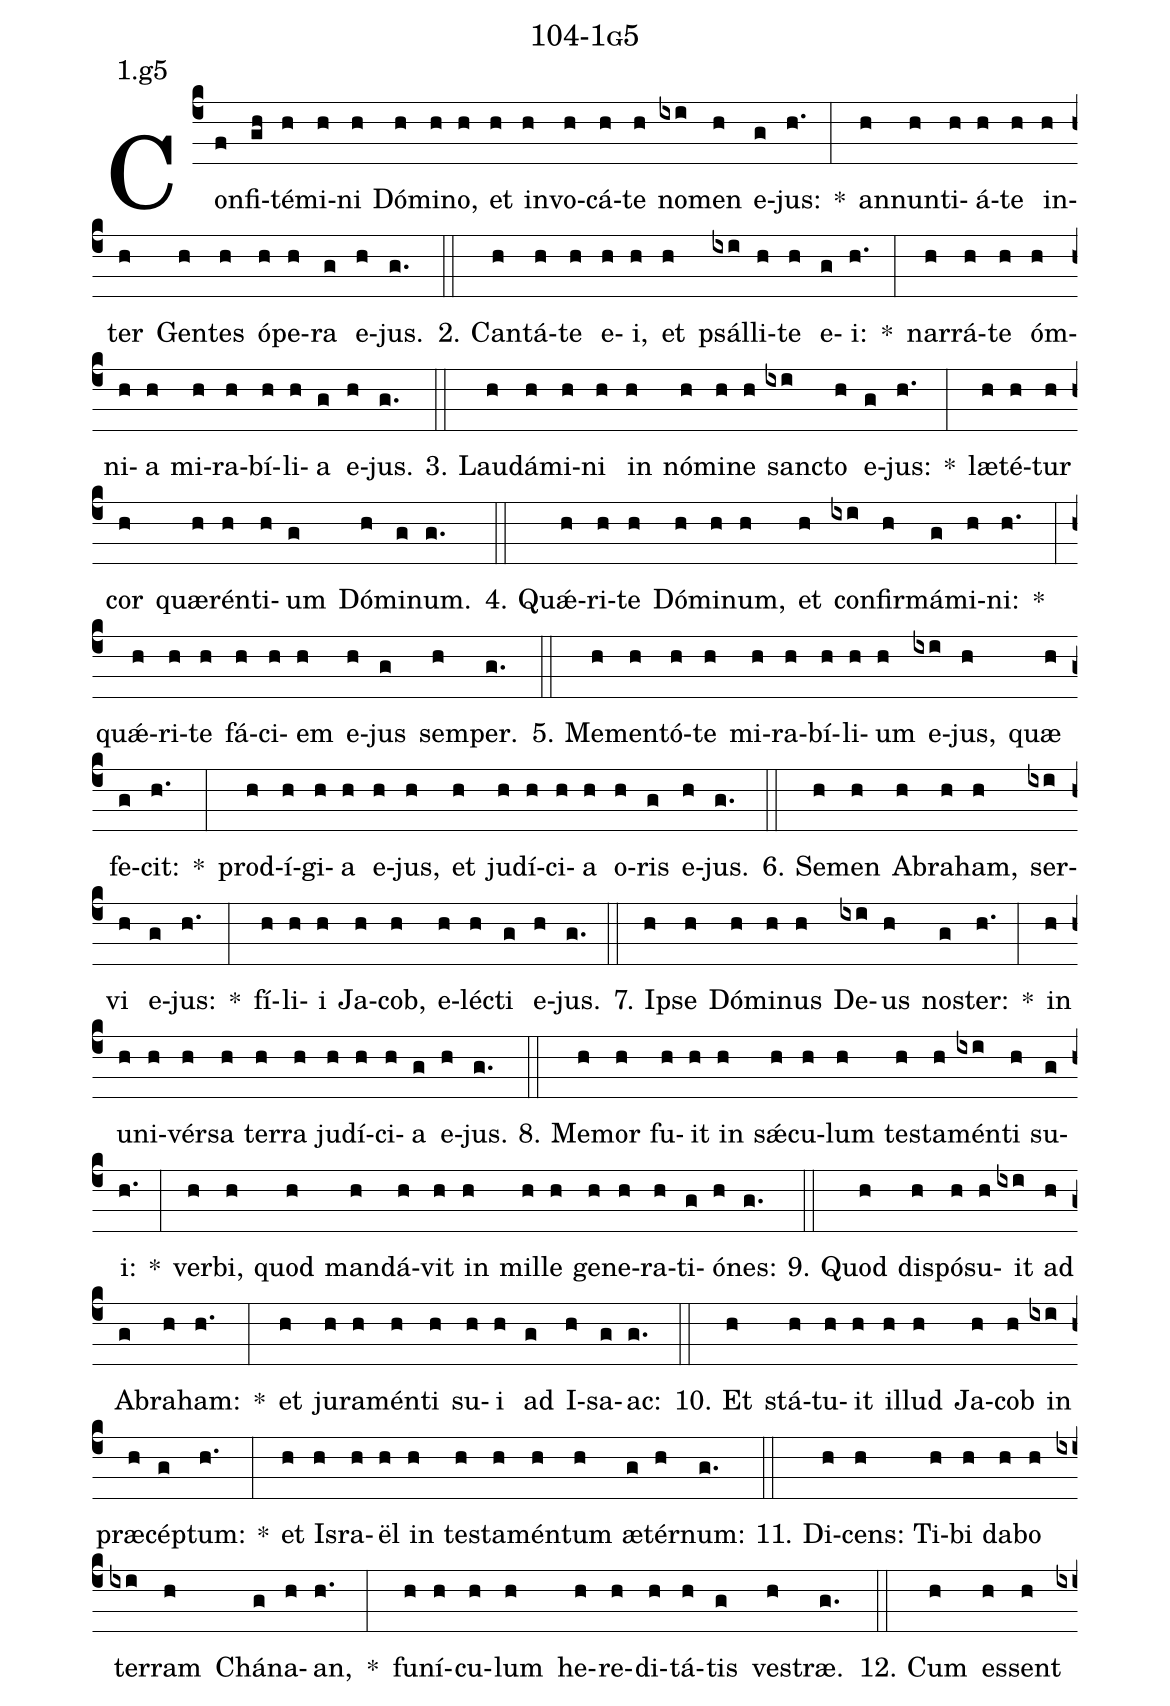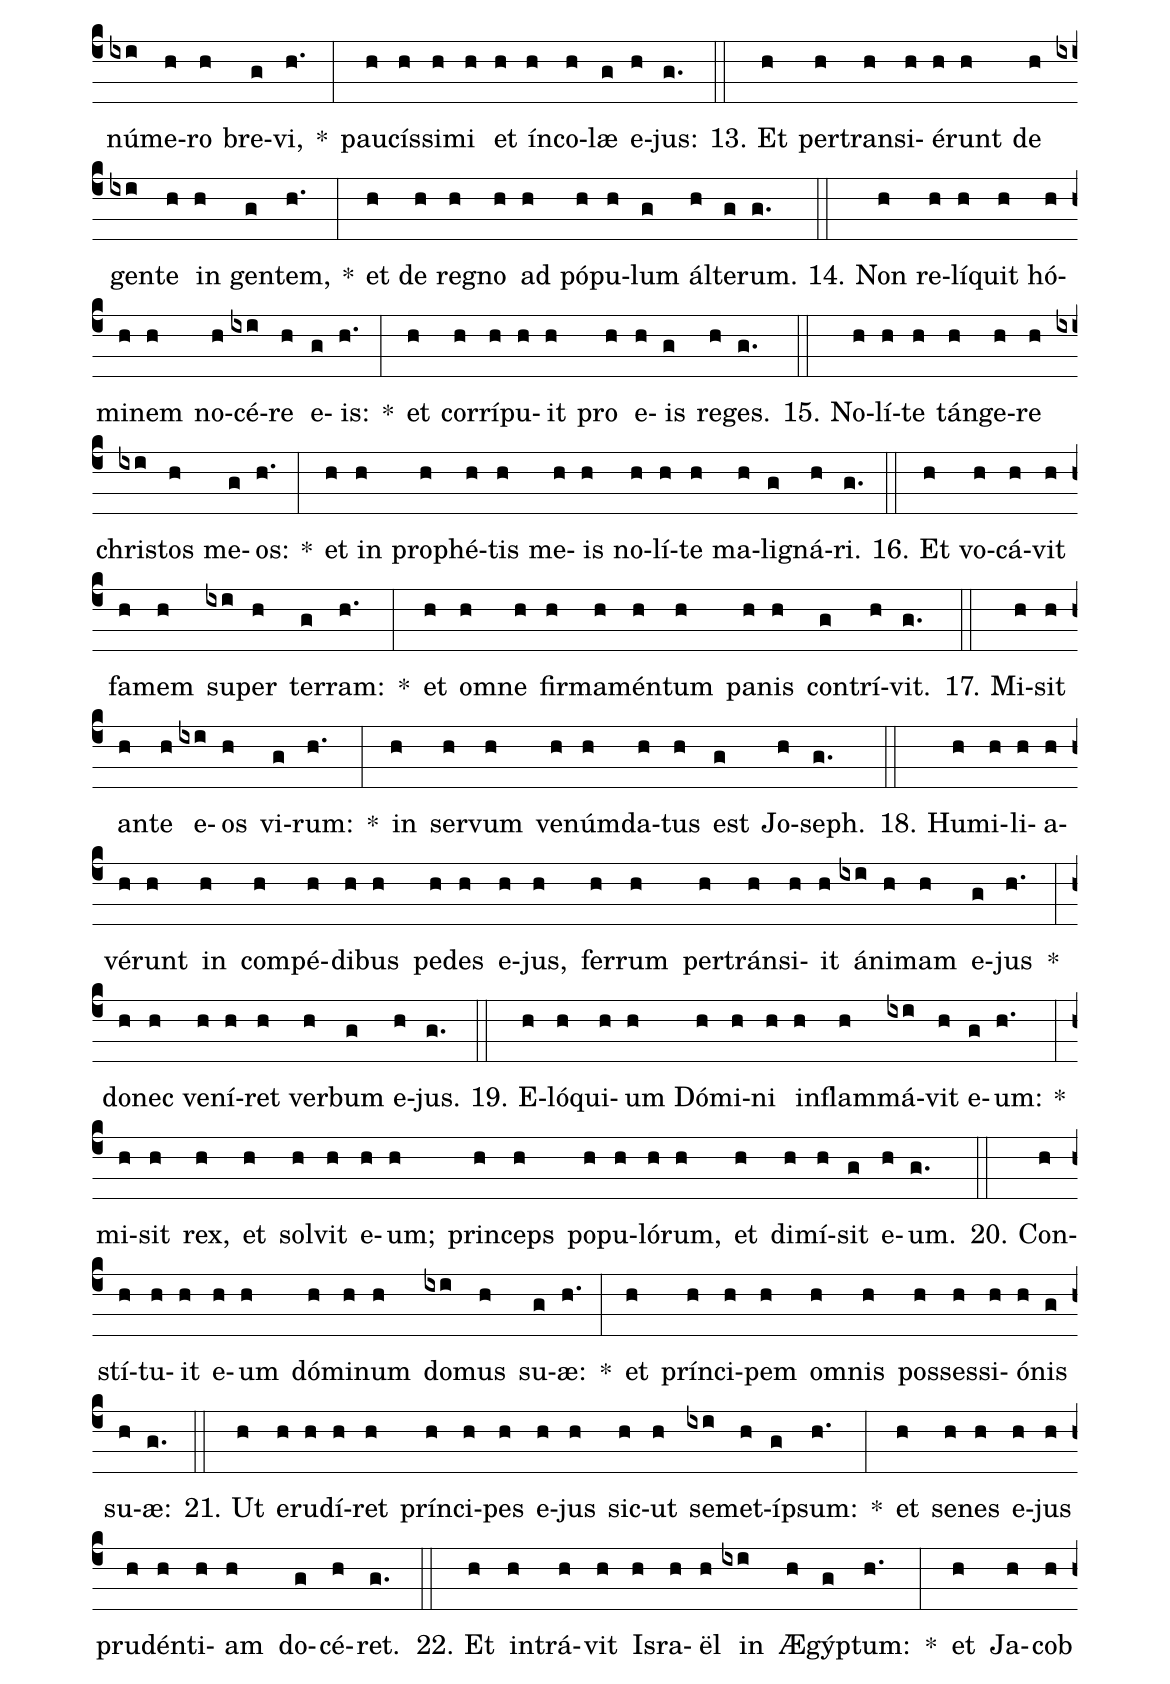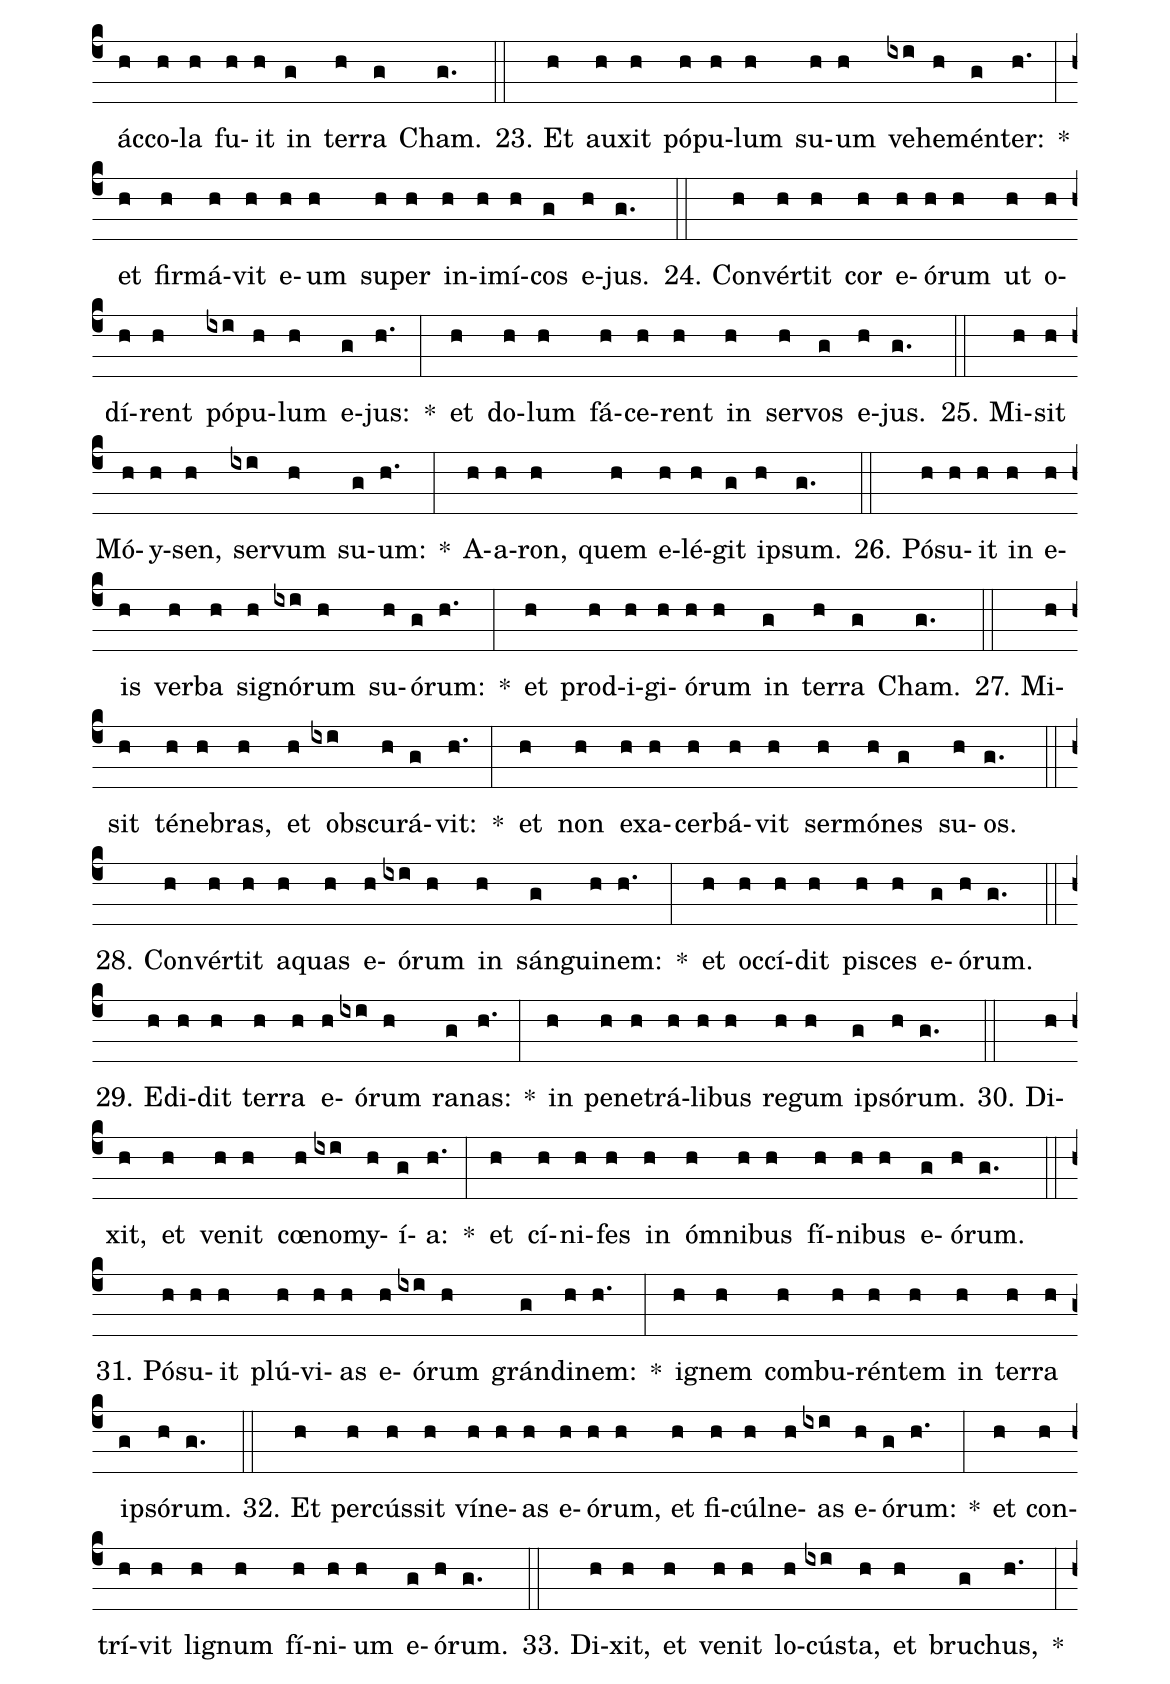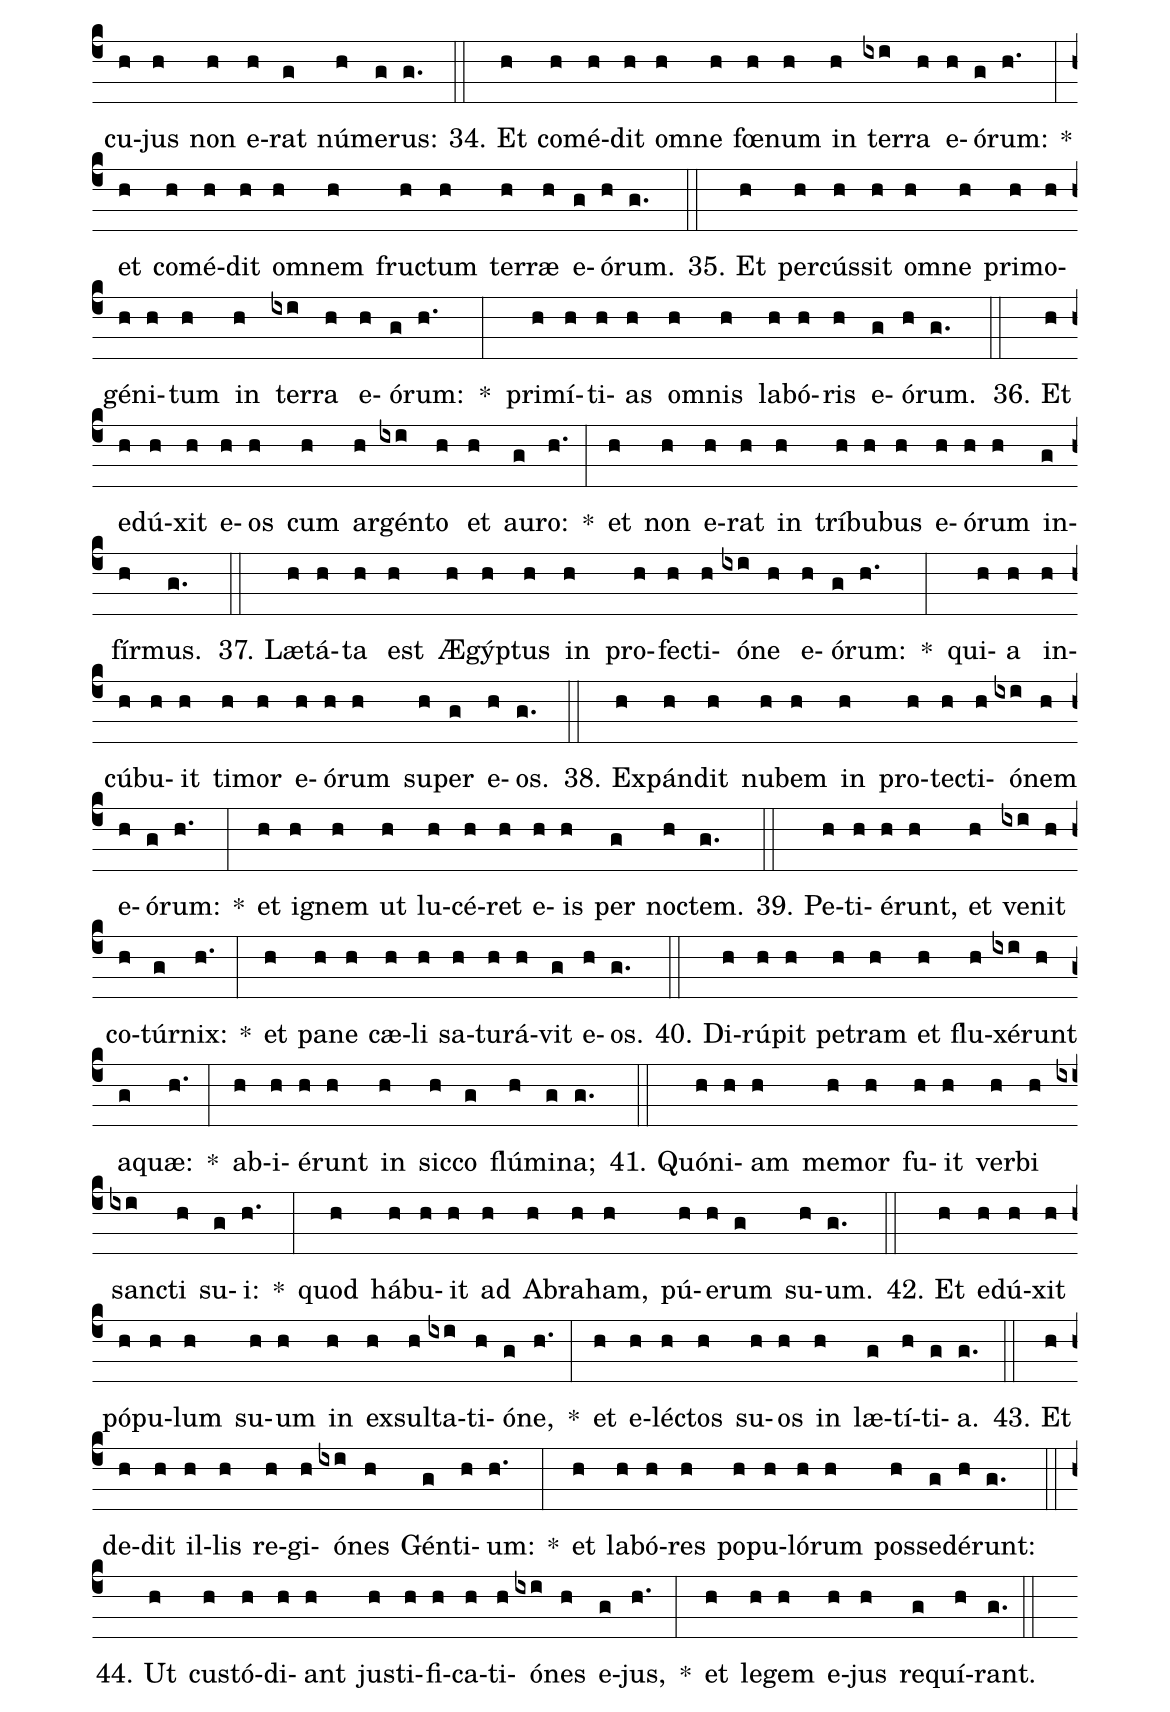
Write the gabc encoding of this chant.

name: 104-1g5;
annotation: 1.g5;
%%
(c4)Con(f)fi(gh)té(h)mi(h)ni(h) Dó(h)mi(h)no,(h) et(h) in(h)vo(h)cá(h)te(h) no(ixi)men(h) e(g)jus:(h.) *(:) an(h)nun(h)ti(h)á(h)te(h) in(h)ter(h) Gen(h)tes(h) ó(h)pe(h)ra(g) e(h)jus.(g.) (::)
2. Can(h)tá(h)te(h) e(h)i,(h) et(h) psál(ixi)li(h)te(h) e(g)i:(h.) *(:) nar(h)rá(h)te(h) óm(h)ni(h)a(h) mi(h)ra(h)bí(h)li(h)a(g) e(h)jus.(g.) (::)
3. Lau(h)dá(h)mi(h)ni(h) in(h) nó(h)mi(h)ne(h) sanc(ixi)to(h) e(g)jus:(h.) *(:) læ(h)té(h)tur(h) cor(h) quæ(h)rén(h)ti(h)um(g) Dó(h)mi(g)num.(g.) (::)
4. Quǽ(h)ri(h)te(h) Dó(h)mi(h)num,(h) et(h) con(ixi)fir(h)má(g)mi(h)ni:(h.) *(:) quǽ(h)ri(h)te(h) fá(h)ci(h)em(h) e(h)jus(g) sem(h)per.(g.) (::)
5. Me(h)men(h)tó(h)te(h) mi(h)ra(h)bí(h)li(h)um(h) e(ixi)jus,(h) quæ(h) fe(g)cit:(h.) *(:) prod(h)í(h)gi(h)a(h) e(h)jus,(h) et(h) ju(h)dí(h)ci(h)a(h) o(h)ris(g) e(h)jus.(g.) (::)
6. Se(h)men(h) A(h)bra(h)ham,(h) ser(ixi)vi(h) e(g)jus:(h.) *(:) fí(h)li(h)i(h) Ja(h)cob,(h) e(h)léc(h)ti(g) e(h)jus.(g.) (::)
7. Ip(h)se(h) Dó(h)mi(h)nus(h) De(ixi)us(h) nos(g)ter:(h.) *(:) in(h) u(h)ni(h)vér(h)sa(h) ter(h)ra(h) ju(h)dí(h)ci(h)a(g) e(h)jus.(g.) (::)
8. Me(h)mor(h) fu(h)it(h) in(h) sǽ(h)cu(h)lum(h) tes(h)ta(h)mén(ixi)ti(h) su(g)i:(h.) *(:) ver(h)bi,(h) quod(h) man(h)dá(h)vit(h) in(h) mil(h)le(h) ge(h)ne(h)ra(h)ti(g)ó(h)nes:(g.) (::)
9. Quod(h) dis(h)pó(h)su(h)it(ixi) ad(h) A(g)bra(h)ham:(h.) *(:) et(h) ju(h)ra(h)mén(h)ti(h) su(h)i(h) ad(g) I(h)sa(g)ac:(g.) (::)
10. Et(h) stá(h)tu(h)it(h) il(h)lud(h) Ja(h)cob(h) in(ixi) præ(h)cép(g)tum:(h.) *(:) et(h) Is(h)ra(h)ël(h) in(h) tes(h)ta(h)mén(h)tum(h) æ(g)tér(h)num:(g.) (::)
11. Di(h)cens:(h) Ti(h)bi(h) da(h)bo(h) ter(ixi)ram(h) Chá(g)na(h)an,(h.) *(:) fu(h)ní(h)cu(h)lum(h) he(h)re(h)di(h)tá(h)tis(g) ves(h)træ.(g.) (::)
12. Cum(h) es(h)sent(h) nú(ixi)me(h)ro(h) bre(g)vi,(h.) *(:) pau(h)cís(h)si(h)mi(h) et(h) ín(h)co(h)læ(g) e(h)jus:(g.) (::)
13. Et(h) per(h)trans(h)i(h)é(h)runt(h) de(h) gen(ixi)te(h) in(h) gen(g)tem,(h.) *(:) et(h) de(h) re(h)gno(h) ad(h) pó(h)pu(h)lum(g) ál(h)te(g)rum.(g.) (::)
14. Non(h) re(h)lí(h)quit(h) hó(h)mi(h)nem(h) no(h)cé(ixi)re(h) e(g)is:(h.) *(:) et(h) cor(h)rí(h)pu(h)it(h) pro(h) e(h)is(g) re(h)ges.(g.) (::)
15. No(h)lí(h)te(h) tán(h)ge(h)re(h) chris(ixi)tos(h) me(g)os:(h.) *(:) et(h) in(h) pro(h)phé(h)tis(h) me(h)is(h) no(h)lí(h)te(h) ma(h)li(g)gná(h)ri.(g.) (::)
16. Et(h) vo(h)cá(h)vit(h) fa(h)mem(h) su(ixi)per(h) ter(g)ram:(h.) *(:) et(h) om(h)ne(h) fir(h)ma(h)mén(h)tum(h) pa(h)nis(h) con(g)trí(h)vit.(g.) (::)
17. Mi(h)sit(h) an(h)te(h) e(ixi)os(h) vi(g)rum:(h.) *(:) in(h) ser(h)vum(h) ve(h)núm(h)da(h)tus(h) est(g) Jo(h)seph.(g.) (::)
18. Hu(h)mi(h)li(h)a(h)vé(h)runt(h) in(h) com(h)pé(h)di(h)bus(h) pe(h)des(h) e(h)jus,(h) fer(h)rum(h) per(h)tráns(h)i(h)it(h) á(ixi)ni(h)mam(h) e(g)jus(h.) *(:) do(h)nec(h) ve(h)ní(h)ret(h) ver(h)bum(g) e(h)jus.(g.) (::)
19. E(h)ló(h)qui(h)um(h) Dó(h)mi(h)ni(h) in(h)flam(h)má(ixi)vit(h) e(g)um:(h.) *(:) mi(h)sit(h) rex,(h) et(h) sol(h)vit(h) e(h)um;(h) prin(h)ceps(h) po(h)pu(h)ló(h)rum,(h) et(h) di(h)mí(h)sit(g) e(h)um.(g.) (::)
20. Con(h)stí(h)tu(h)it(h) e(h)um(h) dó(h)mi(h)num(h) do(ixi)mus(h) su(g)æ:(h.) *(:) et(h) prín(h)ci(h)pem(h) om(h)nis(h) pos(h)ses(h)si(h)ó(h)nis(g) su(h)æ:(g.) (::)
21. Ut(h) e(h)ru(h)dí(h)ret(h) prín(h)ci(h)pes(h) e(h)jus(h) sic(h)ut(h) se(ixi)met(h)íp(g)sum:(h.) *(:) et(h) se(h)nes(h) e(h)jus(h) pru(h)dén(h)ti(h)am(h) do(g)cé(h)ret.(g.) (::)
22. Et(h) in(h)trá(h)vit(h) Is(h)ra(h)ël(h) in(ixi) Æ(h)gýp(g)tum:(h.) *(:) et(h) Ja(h)cob(h) ác(h)co(h)la(h) fu(h)it(h) in(g) ter(h)ra(g) Cham.(g.) (::)
23. Et(h) au(h)xit(h) pó(h)pu(h)lum(h) su(h)um(h) ve(ixi)he(h)mén(g)ter:(h.) *(:) et(h) fir(h)má(h)vit(h) e(h)um(h) su(h)per(h) in(h)i(h)mí(h)cos(g) e(h)jus.(g.) (::)
24. Con(h)vér(h)tit(h) cor(h) e(h)ó(h)rum(h) ut(h) o(h)dí(h)rent(h) pó(ixi)pu(h)lum(h) e(g)jus:(h.) *(:) et(h) do(h)lum(h) fá(h)ce(h)rent(h) in(h) ser(h)vos(g) e(h)jus.(g.) (::)
25. Mi(h)sit(h) Mó(h)y(h)sen,(h) ser(ixi)vum(h) su(g)um:(h.) *(:) A(h)a(h)ron,(h) quem(h) e(h)lé(h)git(g) ip(h)sum.(g.) (::)
26. Pó(h)su(h)it(h) in(h) e(h)is(h) ver(h)ba(h) si(h)gnó(ixi)rum(h) su(h)ó(g)rum:(h.) *(:) et(h) prod(h)i(h)gi(h)ó(h)rum(h) in(g) ter(h)ra(g) Cham.(g.) (::)
27. Mi(h)sit(h) té(h)ne(h)bras,(h) et(h) obs(ixi)cu(h)rá(g)vit:(h.) *(:) et(h) non(h) ex(h)a(h)cer(h)bá(h)vit(h) ser(h)mó(h)nes(g) su(h)os.(g.) (::)
28. Con(h)vér(h)tit(h) a(h)quas(h) e(h)ó(ixi)rum(h) in(h) sán(g)gui(h)nem:(h.) *(:) et(h) oc(h)cí(h)dit(h) pi(h)sces(h) e(g)ó(h)rum.(g.) (::)
29. E(h)di(h)dit(h) ter(h)ra(h) e(h)ó(ixi)rum(h) ra(g)nas:(h.) *(:) in(h) pe(h)ne(h)trá(h)li(h)bus(h) re(h)gum(h) ip(g)só(h)rum.(g.) (::)
30. Di(h)xit,(h) et(h) ve(h)nit(h) cœ(h)no(ixi)my(h)í(g)a:(h.) *(:) et(h) cí(h)ni(h)fes(h) in(h) óm(h)ni(h)bus(h) fí(h)ni(h)bus(h) e(g)ó(h)rum.(g.) (::)
31. Pó(h)su(h)it(h) plú(h)vi(h)as(h) e(h)ó(ixi)rum(h) grán(g)di(h)nem:(h.) *(:) i(h)gnem(h) com(h)bu(h)rén(h)tem(h) in(h) ter(h)ra(h) ip(g)só(h)rum.(g.) (::)
32. Et(h) per(h)cús(h)sit(h) ví(h)ne(h)as(h) e(h)ó(h)rum,(h) et(h) fi(h)cúl(h)ne(h)as(ixi) e(h)ó(g)rum:(h.) *(:) et(h) con(h)trí(h)vit(h) li(h)gnum(h) fí(h)ni(h)um(h) e(g)ó(h)rum.(g.) (::)
33. Di(h)xit,(h) et(h) ve(h)nit(h) lo(h)cús(ixi)ta,(h) et(h) bru(g)chus,(h.) *(:) cu(h)jus(h) non(h) e(h)rat(g) nú(h)me(g)rus:(g.) (::)
34. Et(h) com(h)é(h)dit(h) om(h)ne(h) fœ(h)num(h) in(h) ter(ixi)ra(h) e(h)ó(g)rum:(h.) *(:) et(h) com(h)é(h)dit(h) om(h)nem(h) fruc(h)tum(h) ter(h)ræ(h) e(g)ó(h)rum.(g.) (::)
35. Et(h) per(h)cús(h)sit(h) om(h)ne(h) pri(h)mo(h)gé(h)ni(h)tum(h) in(h) ter(ixi)ra(h) e(h)ó(g)rum:(h.) *(:) pri(h)mí(h)ti(h)as(h) om(h)nis(h) la(h)bó(h)ris(h) e(g)ó(h)rum.(g.) (::)
36. Et(h) e(h)dú(h)xit(h) e(h)os(h) cum(h) ar(h)gén(ixi)to(h) et(h) au(g)ro:(h.) *(:) et(h) non(h) e(h)rat(h) in(h) trí(h)bu(h)bus(h) e(h)ó(h)rum(h) in(g)fír(h)mus.(g.) (::)
37. Læ(h)tá(h)ta(h) est(h) Æ(h)gýp(h)tus(h) in(h) pro(h)fec(h)ti(h)ó(ixi)ne(h) e(h)ó(g)rum:(h.) *(:) qui(h)a(h) in(h)cú(h)bu(h)it(h) ti(h)mor(h) e(h)ó(h)rum(h) su(h)per(g) e(h)os.(g.) (::)
38. Ex(h)pán(h)dit(h) nu(h)bem(h) in(h) pro(h)tec(h)ti(h)ó(ixi)nem(h) e(h)ó(g)rum:(h.) *(:) et(h) i(h)gnem(h) ut(h) lu(h)cé(h)ret(h) e(h)is(h) per(g) noc(h)tem.(g.) (::)
39. Pe(h)ti(h)é(h)runt,(h) et(h) ve(ixi)nit(h) co(h)túr(g)nix:(h.) *(:) et(h) pa(h)ne(h) cæ(h)li(h) sa(h)tu(h)rá(h)vit(g) e(h)os.(g.) (::)
40. Di(h)rú(h)pit(h) pe(h)tram(h) et(h) flu(h)xé(ixi)runt(h) a(g)quæ:(h.) *(:) ab(h)i(h)é(h)runt(h) in(h) sic(h)co(g) flú(h)mi(g)na;(g.) (::)
41. Quón(h)i(h)am(h) me(h)mor(h) fu(h)it(h) ver(h)bi(h) sanc(ixi)ti(h) su(g)i:(h.) *(:) quod(h) há(h)bu(h)it(h) ad(h) A(h)bra(h)ham,(h) pú(h)e(h)rum(g) su(h)um.(g.) (::)
42. Et(h) e(h)dú(h)xit(h) pó(h)pu(h)lum(h) su(h)um(h) in(h) ex(h)sul(h)ta(ixi)ti(h)ó(g)ne,(h.) *(:) et(h) e(h)léc(h)tos(h) su(h)os(h) in(h) læ(g)tí(h)ti(g)a.(g.) (::)
43. Et(h) de(h)dit(h) il(h)lis(h) re(h)gi(h)ó(ixi)nes(h) Gén(g)ti(h)um:(h.) *(:) et(h) la(h)bó(h)res(h) po(h)pu(h)ló(h)rum(h) pos(h)se(g)dé(h)runt:(g.) (::)
44. Ut(h) cus(h)tó(h)di(h)ant(h) jus(h)ti(h)fi(h)ca(h)ti(h)ó(ixi)nes(h) e(g)jus,(h.) *(:) et(h) le(h)gem(h) e(h)jus(h) re(g)quí(h)rant.(g.) (::)
